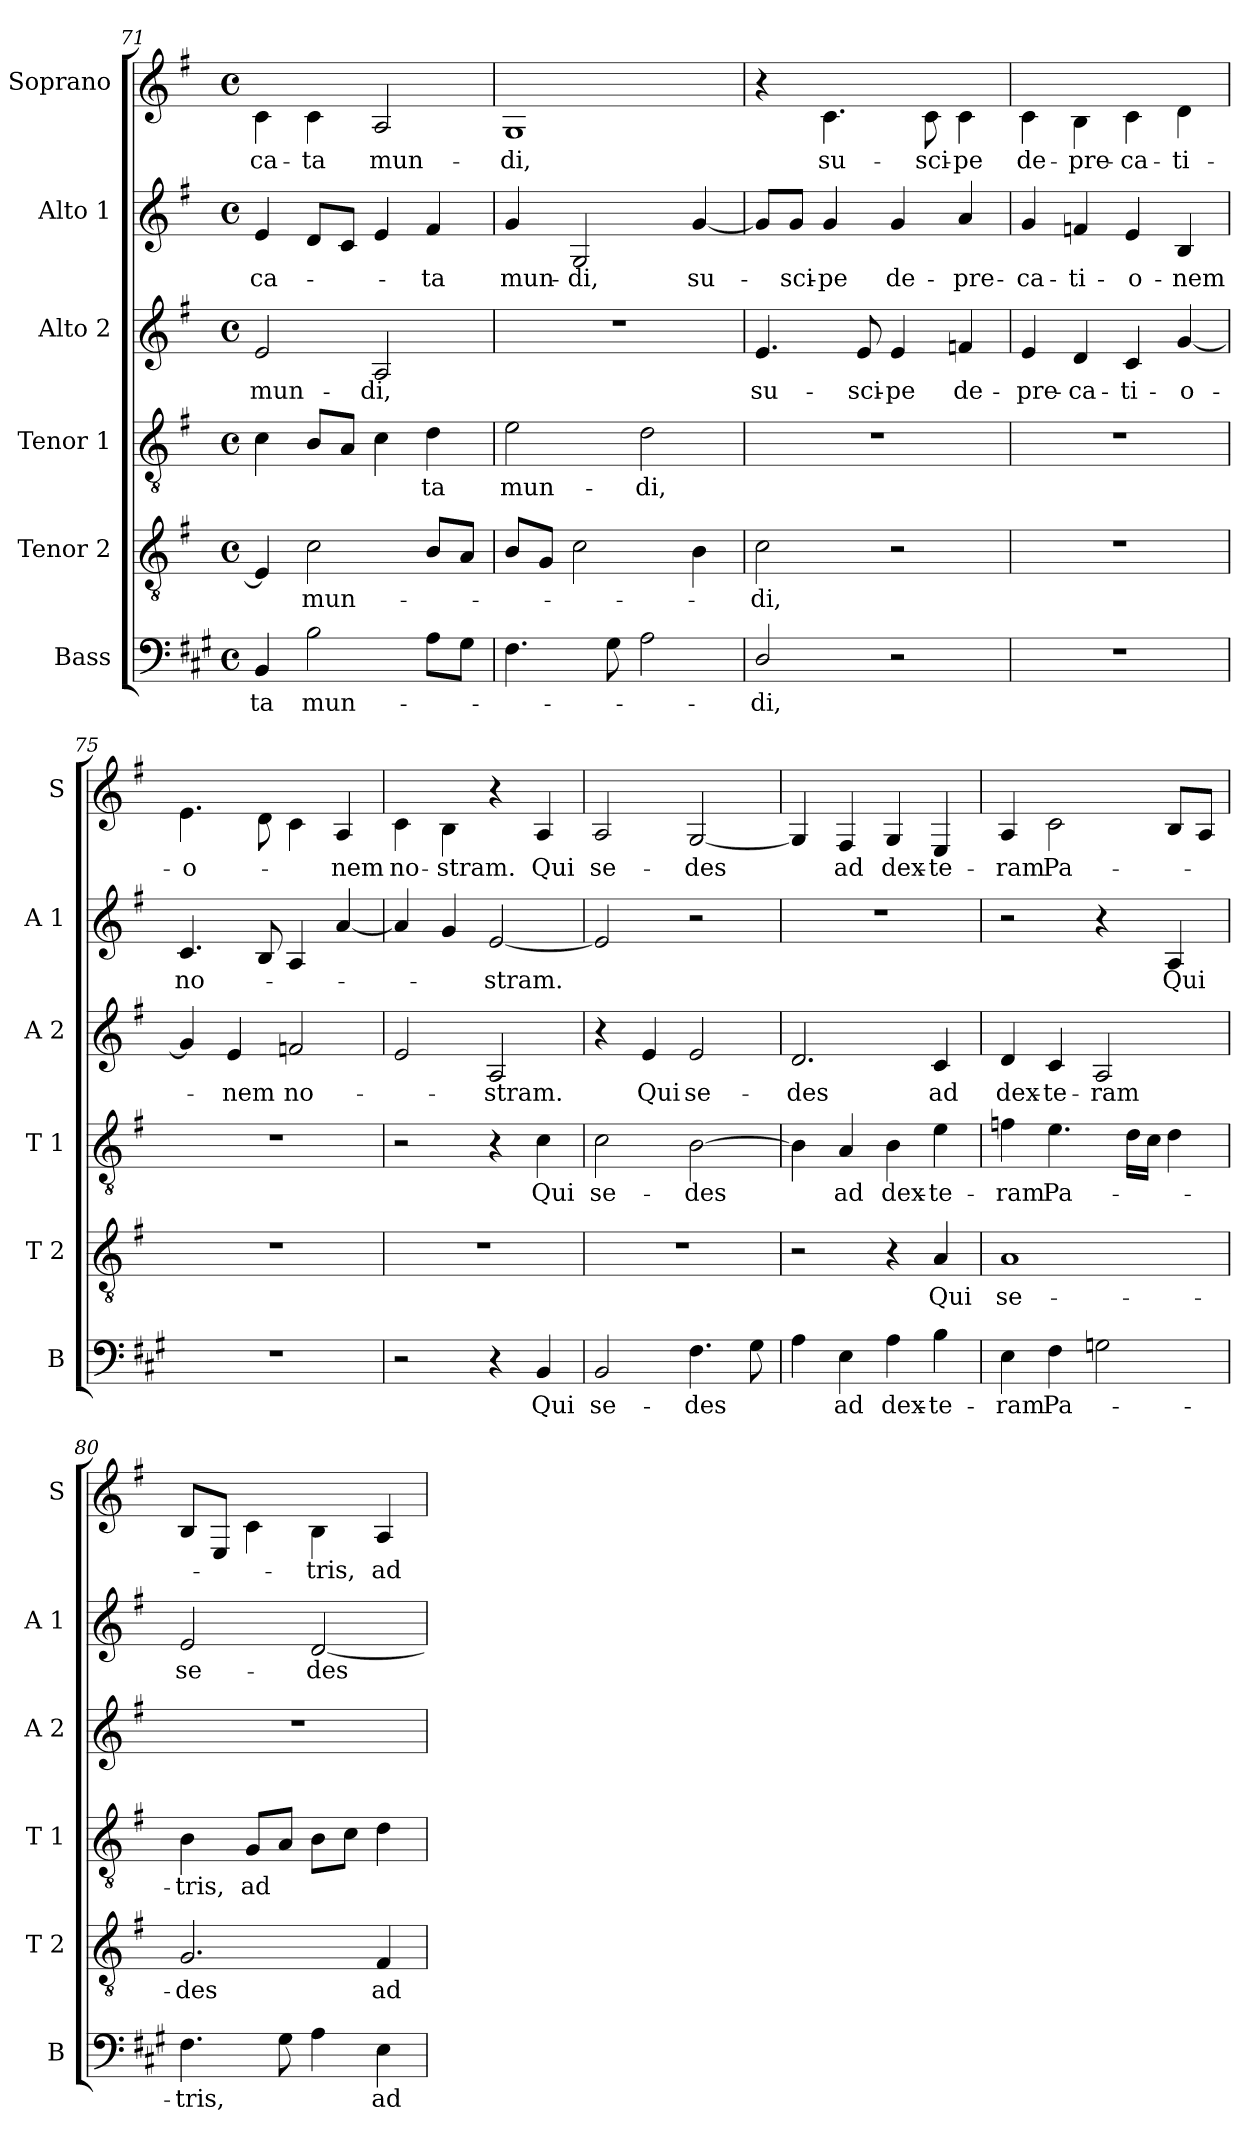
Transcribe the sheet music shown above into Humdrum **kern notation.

**kern	**text	**kern	**text	**kern	**text	**kern	**text	**kern	**text	**kern	**text
*part6	*part6	*part5	*part5	*part4	*part4	*part3	*part3	*part2	*part2	*part1	*part1
*staff6	*staff6	*staff5	*staff5	*staff4	*staff4	*staff3	*staff3	*staff2	*staff2	*staff1	*staff1
*I"Bass	*	*I"Tenor 2	*	*I"Tenor 1	*	*I"Alto 2	*	*I"Alto 1	*	*I"Soprano	*
*I'B	*	*I'T 2	*	*I'T 1	*	*I'A 2	*	*I'A 1	*	*I'S	*
*clefF4	*	*clefGv2	*	*clefGv2	*	*clefG2	*	*clefG2	*	*clefG2	*
*ITrd1c2	*	*	*	*	*	*	*	*	*	*ITrd-7c-12	*
*k[f#]	*	*k[f#]	*	*k[f#]	*	*k[f#]	*	*k[f#]	*	*k[f#]	*
*G:	*	*G:	*	*G:	*	*G:	*	*G:	*	*G:	*
*M4/4	*	*M4/4	*	*M4/4	*	*M4/4	*	*M4/4	*	*M4/4	*
*met(c)	*	*met(c)	*	*met(c)	*	*met(c)	*	*met(c)	*	*met(c)	*
=71	=71	=71	=71	=71	=71	=71	=71	=71	=71	=71	=71
4AA/	-ta	4E/]	.	4c\	.	2e/	mun-	4e/	-ca-	4cc\	-ca-
2A\	mun-	2c\	mun-	8B/L	.	.	.	8d/L	.	4cc\	-ta
.	.	.	.	8A/J	.	.	.	8c/J	.	.	.
.	.	.	.	4c\	.	2A/	-di,	4e/	.	2a/	mun-
8G\L	.	8B/L	.	4d\	-ta	.	.	4f#/	-ta	.	.
8F#\J	.	8A/J	.	.	.	.	.	.	.	.	.
=72	=72	=72	=72	=72	=72	=72	=72	=72	=72	=72	=72
4.E\	.	8B/L	.	2e\	mun-	1r	.	4g/	mun-	1g	-di,
.	.	8G/J	.	.	.	.	.	.	.	.	.
.	.	2c\	.	.	.	.	.	2G/	-di,	.	.
8F#\	.	.	.	.	.	.	.	.	.	.	.
2G\	.	.	.	2d\	-di,	.	.	.	.	.	.
.	.	4B\	.	.	.	.	.	[4g/	su-	.	.
!!LO:LB:g=z
=73	=73	=73	=73	=73	=73	=73	=73	=73	=73	=73	=73
2C/	-di,	2c\	-di,	1r	.	4.e/	su-	8g/L]	.	4r	.
.	.	.	.	.	.	.	.	8g/J	-sci-	.	.
.	.	.	.	.	.	.	.	4g/	-pe	4.cc\	su-
.	.	.	.	.	.	8e/	-sci-	.	.	.	.
2r	.	2r	.	.	.	4e/	-pe	4g/	de-	.	.
.	.	.	.	.	.	.	.	.	.	8cc\	-sci-
.	.	.	.	.	.	4fn/	de-	4a/	-pre-	4cc\	-pe
=74	=74	=74	=74	=74	=74	=74	=74	=74	=74	=74	=74
1r	.	1r	.	1r	.	4e/	-pre-	4g/	-ca-	4cc\	de-
.	.	.	.	.	.	4d/	-ca-	4fn/	-ti-	4b\	-pre-
.	.	.	.	.	.	4c/	-ti-	4e/	-o-	4cc\	-ca-
.	.	.	.	.	.	[4g/	-o-	4B/	-nem	4dd\	-ti-
=75	=75	=75	=75	=75	=75	=75	=75	=75	=75	=75	=75
1r	.	1r	.	1r	.	4g/]	.	4.c/	no-	4.ee\	-o-
.	.	.	.	.	.	4e/	-nem	.	.	.	.
.	.	.	.	.	.	.	.	8B/	.	8dd\	.
.	.	.	.	.	.	2fn/	no-	4A/	.	4cc\	.
.	.	.	.	.	.	.	.	[4a/	.	4a/	-nem
=76	=76	=76	=76	=76	=76	=76	=76	=76	=76	=76	=76
2r	.	1r	.	2r	.	2e/	.	4a/]	.	4cc\	no-
.	.	.	.	.	.	.	.	4g/	.	4b\	-stram.
4r	.	.	.	4r	.	2A/	-stram.	[2e/	-stram.	4r	.
4AA/	Qui	.	.	4c\	Qui	.	.	.	.	4a/	Qui
=77	=77	=77	=77	=77	=77	=77	=77	=77	=77	=77	=77
2AA/	se-	1r	.	2c\	se-	4r	.	2e/]	.	2a/	se-
.	.	.	.	.	.	4e/	Qui	.	.	.	.
4.E\	-des	.	.	[2B\	-des	2e/	se-	2r	.	[2g/	-des
8F#\	.	.	.	.	.	.	.	.	.	.	.
=78	=78	=78	=78	=78	=78	=78	=78	=78	=78	=78	=78
4G\	.	2r	.	4B\]	.	2.d/	-des	1r	.	4g/]	.
4D\	ad	.	.	4A/	ad	.	.	.	.	4f#/	ad
4G\	dex-	4r	.	4B\	dex-	.	.	.	.	4g/	dex-
4A\	-te-	4A/	Qui	4e\	-te-	4c/	ad	.	.	4e/	-te-
!!LO:PB:g=z
=79	=79	=79	=79	=79	=79	=79	=79	=79	=79	=79	=79
4D\	-ram	1A	se-	4fn\	-ram	4d/	dex-	2r	.	4a/	-ram
4E\	Pa-	.	.	4.e\	Pa-	4c/	-te-	.	.	2cc\	Pa-
2Fn\	.	.	.	.	.	2A/	-ram	4r	.	.	.
.	.	.	.	16d\LL	.	.	.	.	.	.	.
.	.	.	.	16c\JJ	.	.	.	.	.	.	.
.	.	.	.	4d\	.	.	.	4A/	Qui	8b/L	.
.	.	.	.	.	.	.	.	.	.	8a/J	.
=80	=80	=80	=80	=80	=80	=80	=80	=80	=80	=80	=80
4.E\	-tris,	2.G/	-des	4B\	-tris,	1r	.	2e/	se-	8b/L	.
.	.	.	.	.	.	.	.	.	.	8e/J	.
.	.	.	.	8G/L	ad	.	.	.	.	4cc\	.
8F#\	.	.	.	8A/J	.	.	.	.	.	.	.
4G\	.	.	.	8B\L	.	.	.	[2d/	-des	4b\	-tris,
.	.	.	.	8c\J	.	.	.	.	.	.	.
4D\	ad	4F#/	ad	4d\	.	.	.	.	.	4a/	ad
=	=	=	=	=	=	=	=	=	=	=	=
*-	*-	*-	*-	*-	*-	*-	*-	*-	*-	*-	*-
